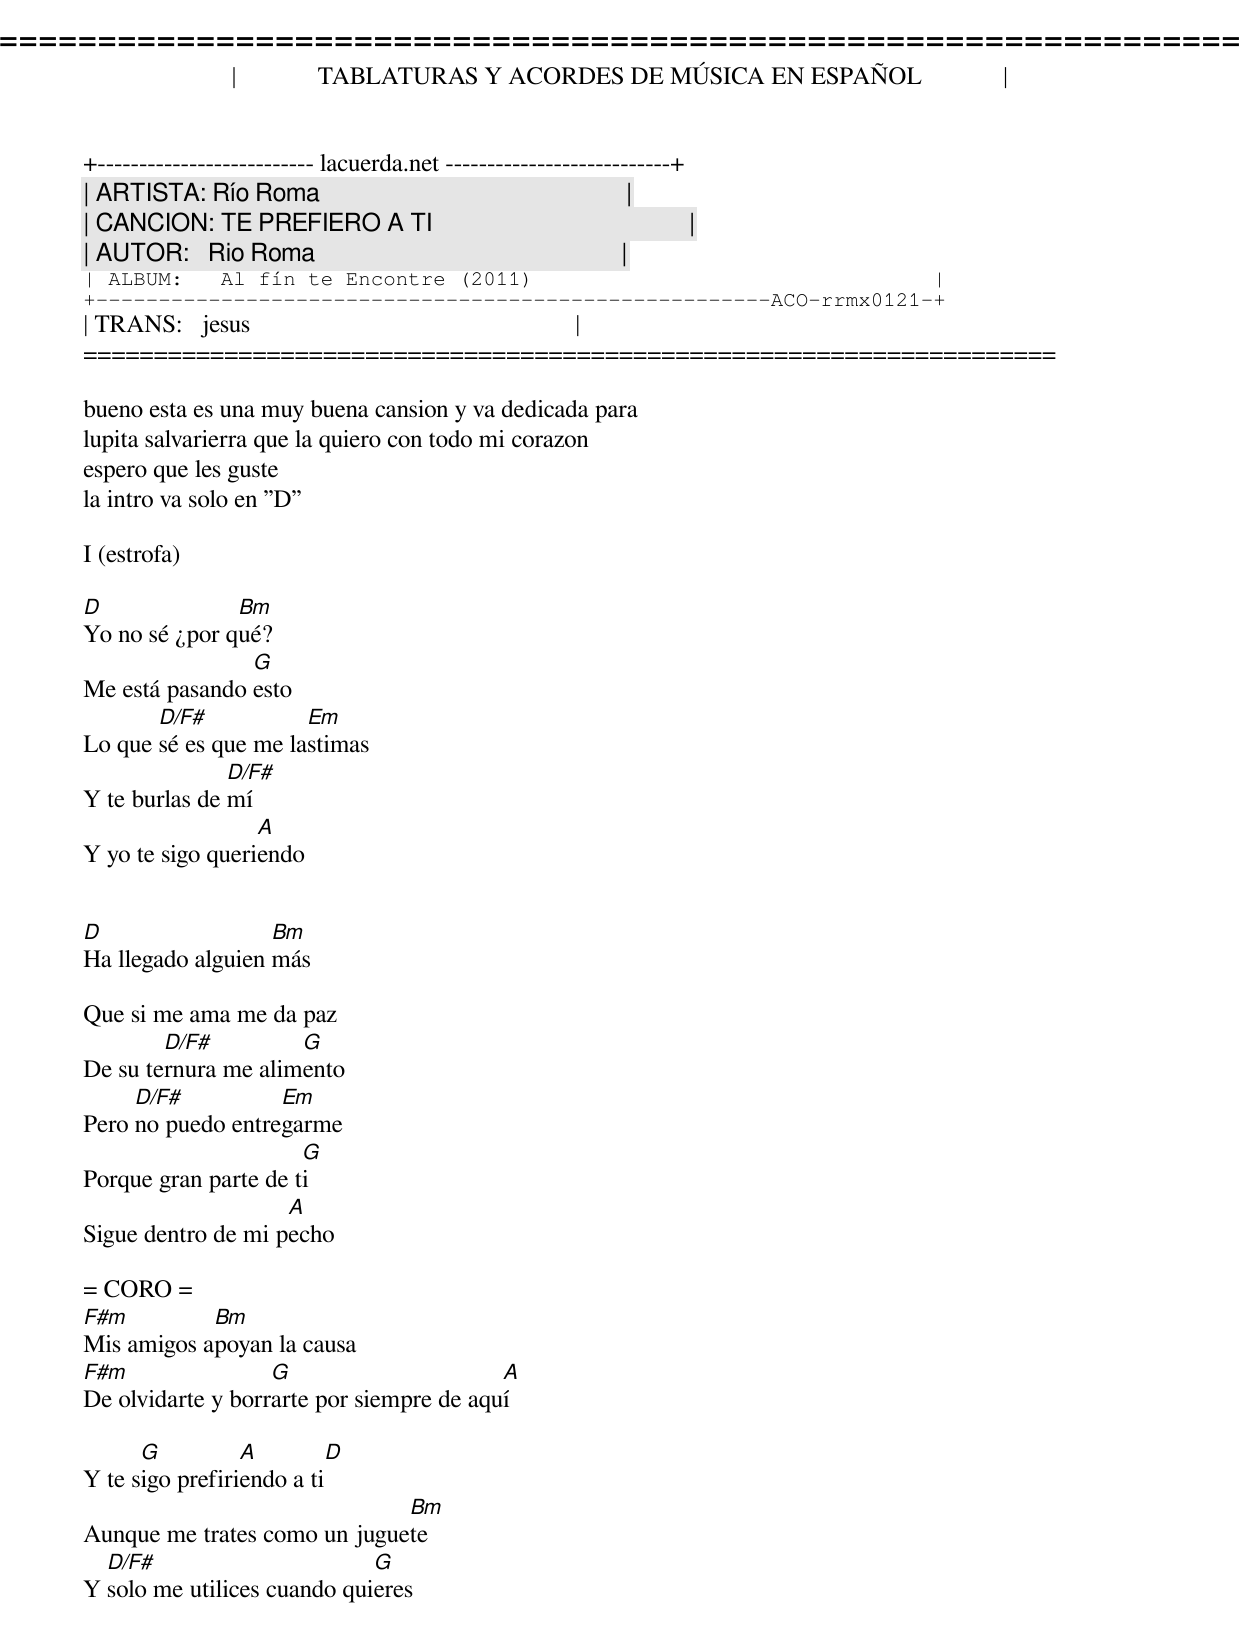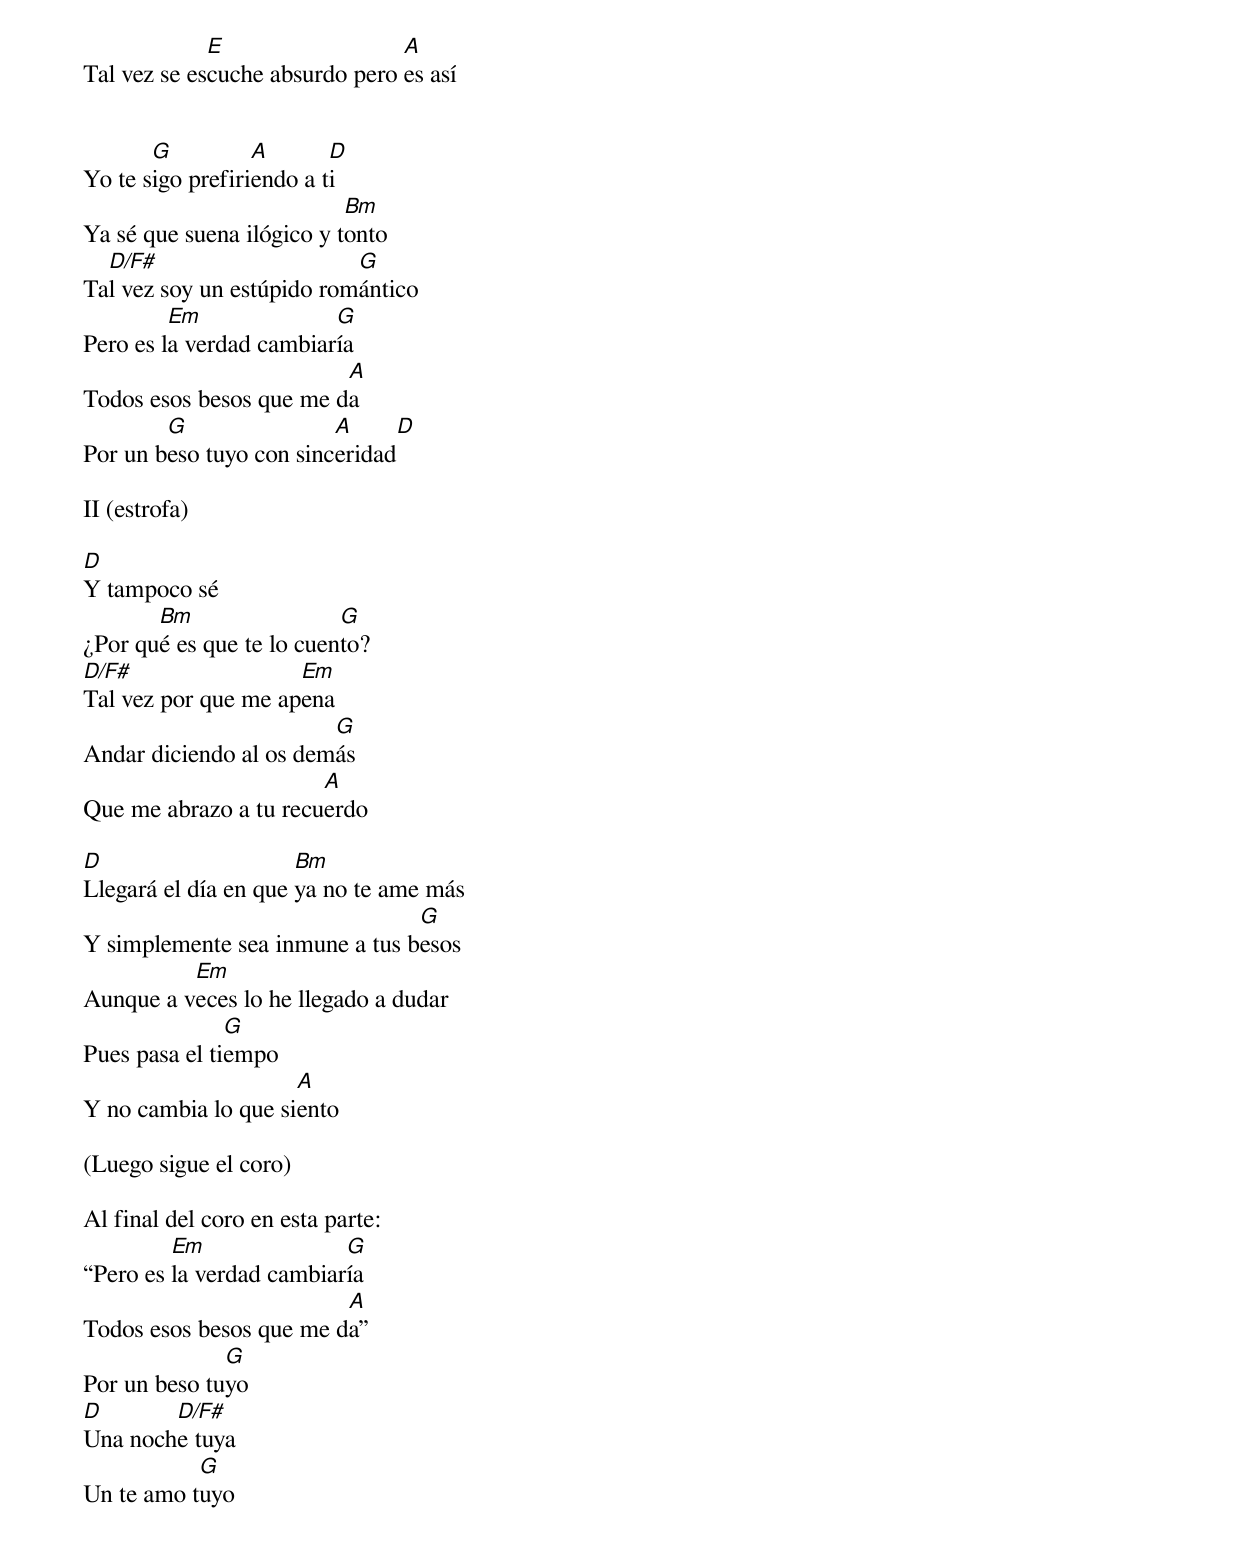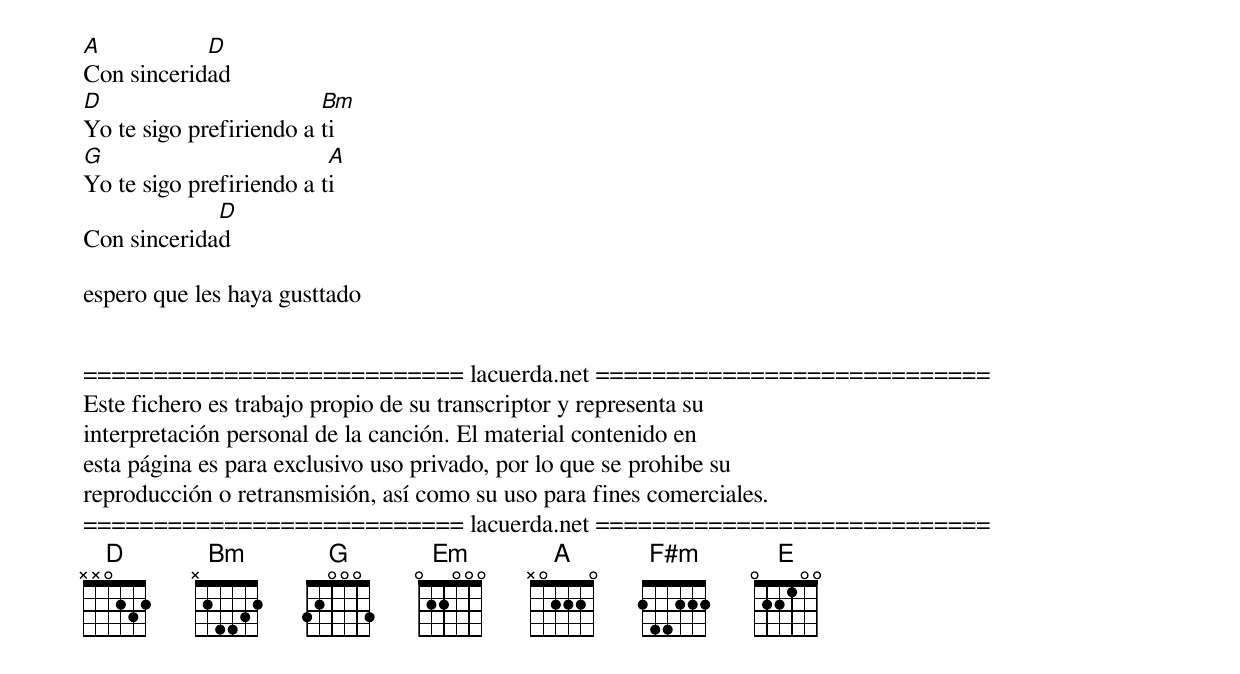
=====================================================================
|             TABLATURAS Y ACORDES DE MÚSICA EN ESPAÑOL             |
+-------------------------- lacuerda.net ---------------------------+
| ARTISTA: Río Roma                                                 |
| CANCION: TE PREFIERO A TI                                         |
| AUTOR:   Rio Roma                                                 |
| ALBUM:   Al fín te Encontre (2011)                                |
+------------------------------------------------------ACO-rrmx0121-+
| TRANS:   jesus                                                    |
=====================================================================

bueno esta es una muy buena cansion y va dedicada para
lupita salvarierra que la quiero con todo mi corazon
espero que les guste
la intro va solo en ''D''

I (estrofa)

D              Bm
Yo no sé ¿por qué?
                G
Me está pasando esto
       D/F#           Em
Lo que sé es que me lastimas
               D/F#
Y te burlas de mí
                  A
Y yo te sigo queriendo


D                  Bm
Ha llegado alguien más

Que si me ama me da paz
        D/F#         G
De su ternura me alimento
     D/F#          Em
Pero no puedo entregarme
                      G
Porque gran parte de ti
                    A
Sigue dentro de mi pecho

= CORO =
F#m         Bm
Mis amigos apoyan la causa
F#m                G                      A
De olvidarte y borrarte por siempre de aquí

      G          A        D
Y te sigo prefiriendo a ti
                              Bm
Aunque me trates como un juguete
  D/F#                       G
Y solo me utilices cuando quieres
             E                  A
Tal vez se escuche absurdo pero es así


       G          A       D
Yo te sigo prefiriendo a ti
                           Bm
Ya sé que suena ilógico y tonto
  D/F#                     G
Tal vez soy un estúpido romántico
         Em              G
Pero es la verdad cambiaría
                         A
Todos esos besos que me da
        G                A     D
Por un beso tuyo con sinceridad

II (estrofa)

D
Y tampoco sé
       Bm                 G
¿Por qué es que te lo cuento?
D/F#                 Em
Tal vez por que me apena
                        G
Andar diciendo al os demás
                       A
Que me abrazo a tu recuerdo

D                     Bm
Llegará el día en que ya no te ame más
                                G
Y simplemente sea inmune a tus besos
          Em
Aunque a veces lo he llegado a dudar
               G
Pues pasa el tiempo
                     A
Y no cambia lo que siento

(Luego sigue el coro)

Al final del coro en esta parte:
          Em               G
Pero es la verdad cambiaría
                         A
Todos esos besos que me da
              G
Por un beso tuyo
D       D/F#
Una noche tuya
           G
Un te amo tuyo
A           D
Con sinceridad
D                        Bm
Yo te sigo prefiriendo a ti
G                         A
Yo te sigo prefiriendo a ti
             D
Con sinceridad

espero que les haya gusttado


=========================== lacuerda.net ============================
Este fichero es trabajo propio de su transcriptor y representa su
interpretación personal de la canción. El material contenido en
esta página es para exclusivo uso privado, por lo que se prohibe su
reproducción o retransmisión, así como su uso para fines comerciales.
=========================== lacuerda.net ============================
